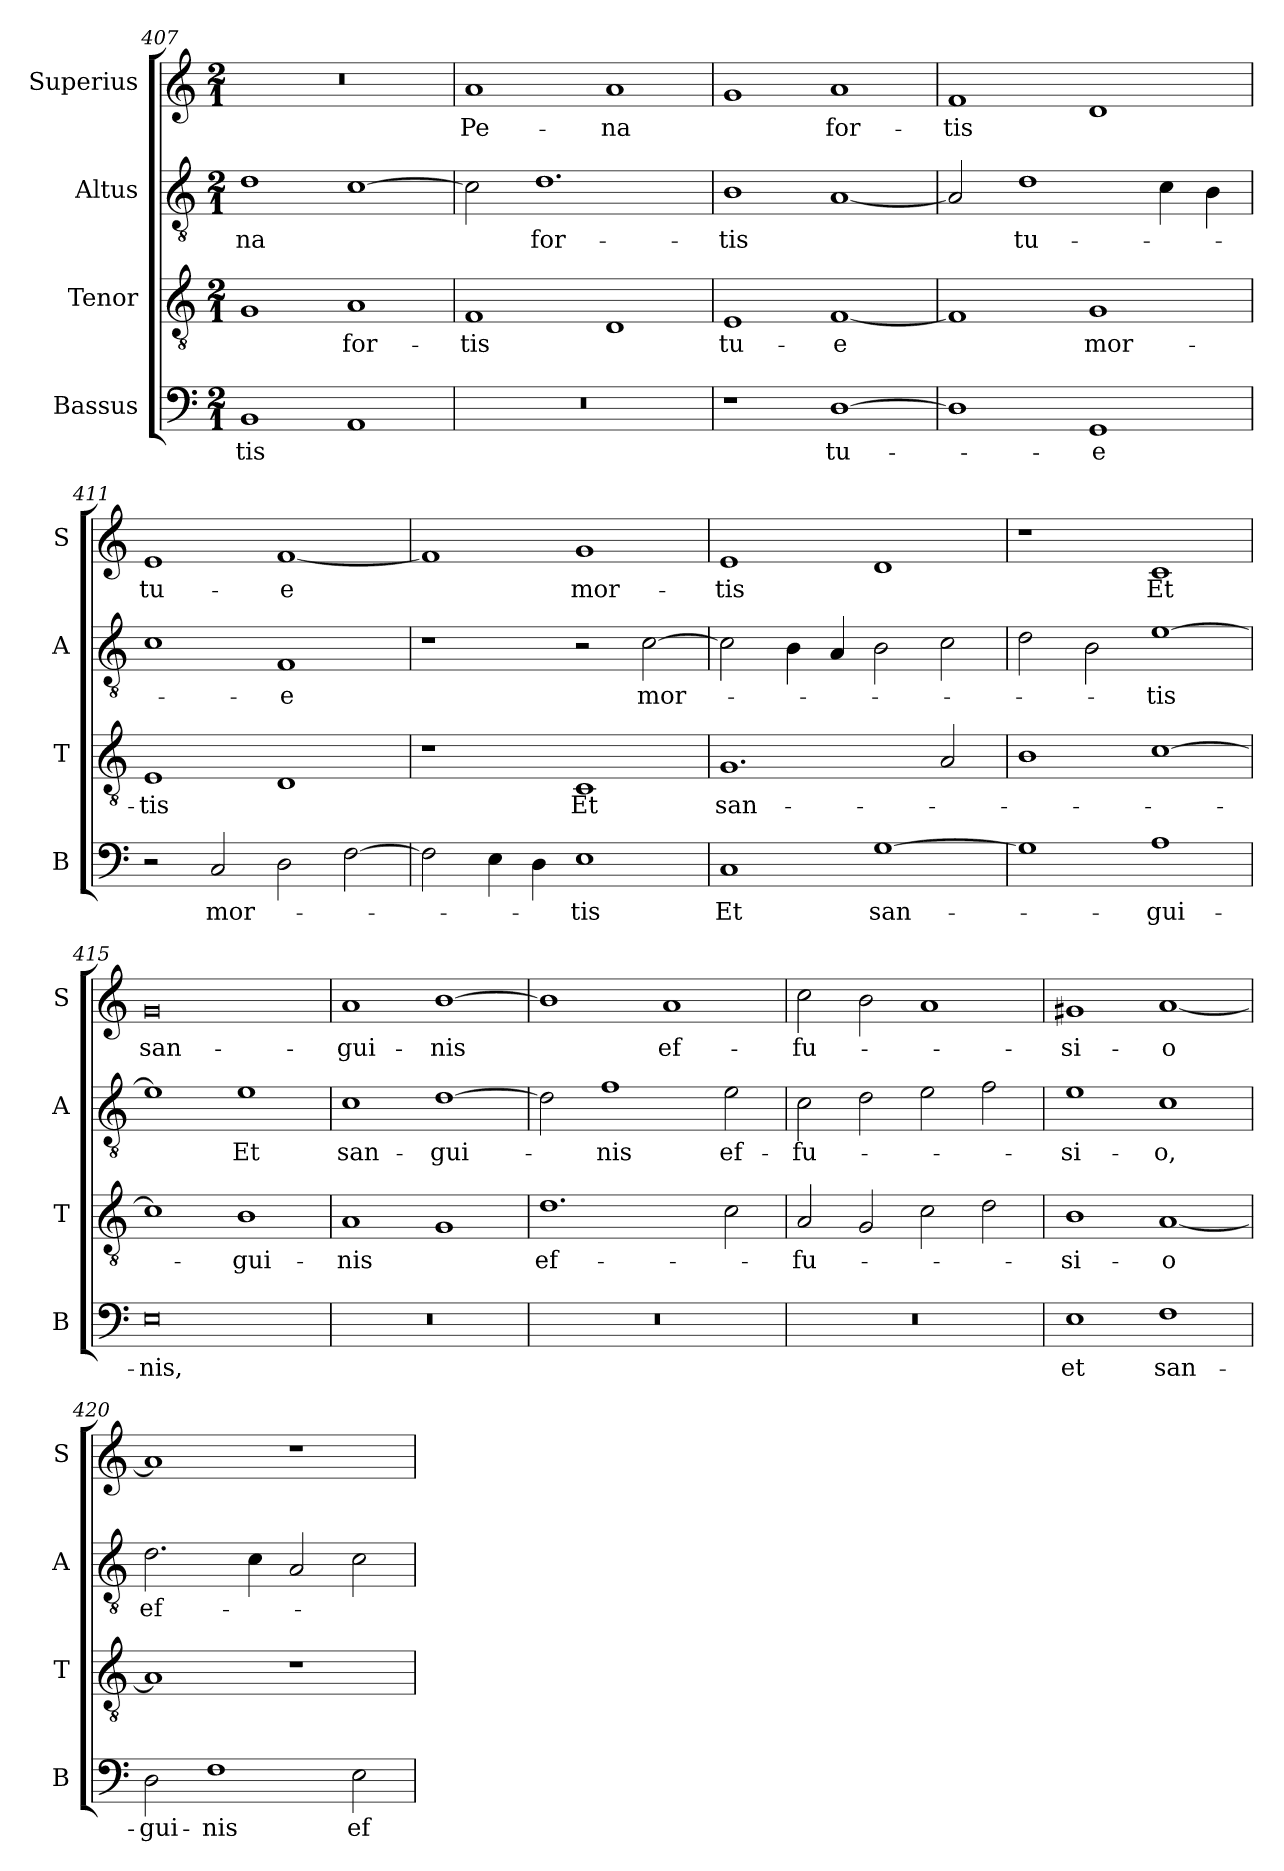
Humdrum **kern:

**kern	**text	**kern	**text	**kern	**text	**kern	**text
*part4	*part4	*part3	*part3	*part2	*part2	*part1	*part1
*staff4	*staff4	*staff3	*staff3	*staff2	*staff2	*staff1	*staff1
*I"Bassus	*	*I"Tenor	*	*I"Altus	*	*I"Superius	*
*I'B	*	*I'T	*	*I'A	*	*I'S	*
*clefF4	*	*clefGv2	*	*clefGv2	*	*clefG2	*
*k[]	*	*k[]	*	*k[]	*	*k[]	*
*M2/1	*	*M2/1	*	*M2/1	*	*M2/1	*
=407	=407	=407	=407	=407	=407	=407	=407
1BB	-tis	1G	.	1d	-na	0r	.
1AA	.	1A	for-	[1c	.	.	.
=408	=408	=408	=408	=408	=408	=408	=408
0r	.	1F	-tis	2c\]	.	1a	Pe-
.	.	.	.	1.d	for-	.	.
.	.	1D	.	.	.	1a	-na
=409	=409	=409	=409	=409	=409	=409	=409
1r	.	1E	tu-	1B	-tis	1g	.
[1D	tu-	[1F	-e	[1A	.	1a	for-
=410	=410	=410	=410	=410	=410	=410	=410
1D]	.	1F]	.	2A/]	.	1f	-tis
.	.	.	.	1d	tu-	.	.
1GG	-e	1G	mor-	.	.	1d	.
.	.	.	.	4c\	.	.	.
.	.	.	.	4B\	.	.	.
=411	=411	=411	=411	=411	=411	=411	=411
2r	.	1E	-tis	1c	.	1e	tu-
2C/	mor-	.	.	.	.	.	.
2D\	.	1D	.	1F	-e	[1f	-e
[2F\	.	.	.	.	.	.	.
=412	=412	=412	=412	=412	=412	=412	=412
2F\]	.	1r	.	1r	.	1f]	.
4E\	.	.	.	.	.	.	.
4D\	.	.	.	.	.	.	.
1E	-tis	1C	Et	2r	.	1g	mor-
.	.	.	.	[2c\	mor-	.	.
=413	=413	=413	=413	=413	=413	=413	=413
1C	Et	1.G	san-	2c\]	.	1e	-tis
.	.	.	.	4B\	.	.	.
.	.	.	.	4A/	.	.	.
[1G	san-	.	.	2B\	.	1d	.
.	.	2A/	.	2c\	.	.	.
=414	=414	=414	=414	=414	=414	=414	=414
1G]	.	1B	.	2d\	.	1r	.
.	.	.	.	2B\	.	.	.
1A	-gui-	[1c	.	[1e	-tis	1c	Et
=415	=415	=415	=415	=415	=415	=415	=415
0E	-nis,	1c]	.	1e]	.	0g	san-
.	.	1B	-gui-	1e	Et	.	.
=416	=416	=416	=416	=416	=416	=416	=416
0r	.	1A	-nis	1c	san-	1a	-gui-
.	.	1G	.	[1d	-gui-	[1b	-nis
=417	=417	=417	=417	=417	=417	=417	=417
0r	.	1.d	ef-	2d\]	.	1b]	.
.	.	.	.	1f	-nis	.	.
.	.	.	.	.	.	1a	ef-
.	.	2c\	.	2e\	ef-	.	.
=418	=418	=418	=418	=418	=418	=418	=418
0r	.	2A/	-fu-	2c\	-fu-	2cc\	-fu-
.	.	2G/	.	2d\	.	2b\	.
.	.	2c\	.	2e\	.	1a	.
.	.	2d\	.	2f\	.	.	.
=419	=419	=419	=419	=419	=419	=419	=419
1E	et	1B	-si-	1e	-si-	1g#X	-si-
1F	san-	[1A	-o	1c	-o,	[1a	-o
=420	=420	=420	=420	=420	=420	=420	=420
2D\	-gui-	1A]	.	2.d\	ef-	1a]	.
1F	-nis	.	.	.	.	.	.
.	.	.	.	4c\	.	.	.
.	.	1r	.	2A/	.	1r	.
2E\	ef-	.	.	2c\	.	.	.
=	=	=	=	=	=	=	=
*-	*-	*-	*-	*-	*-	*-	*-
